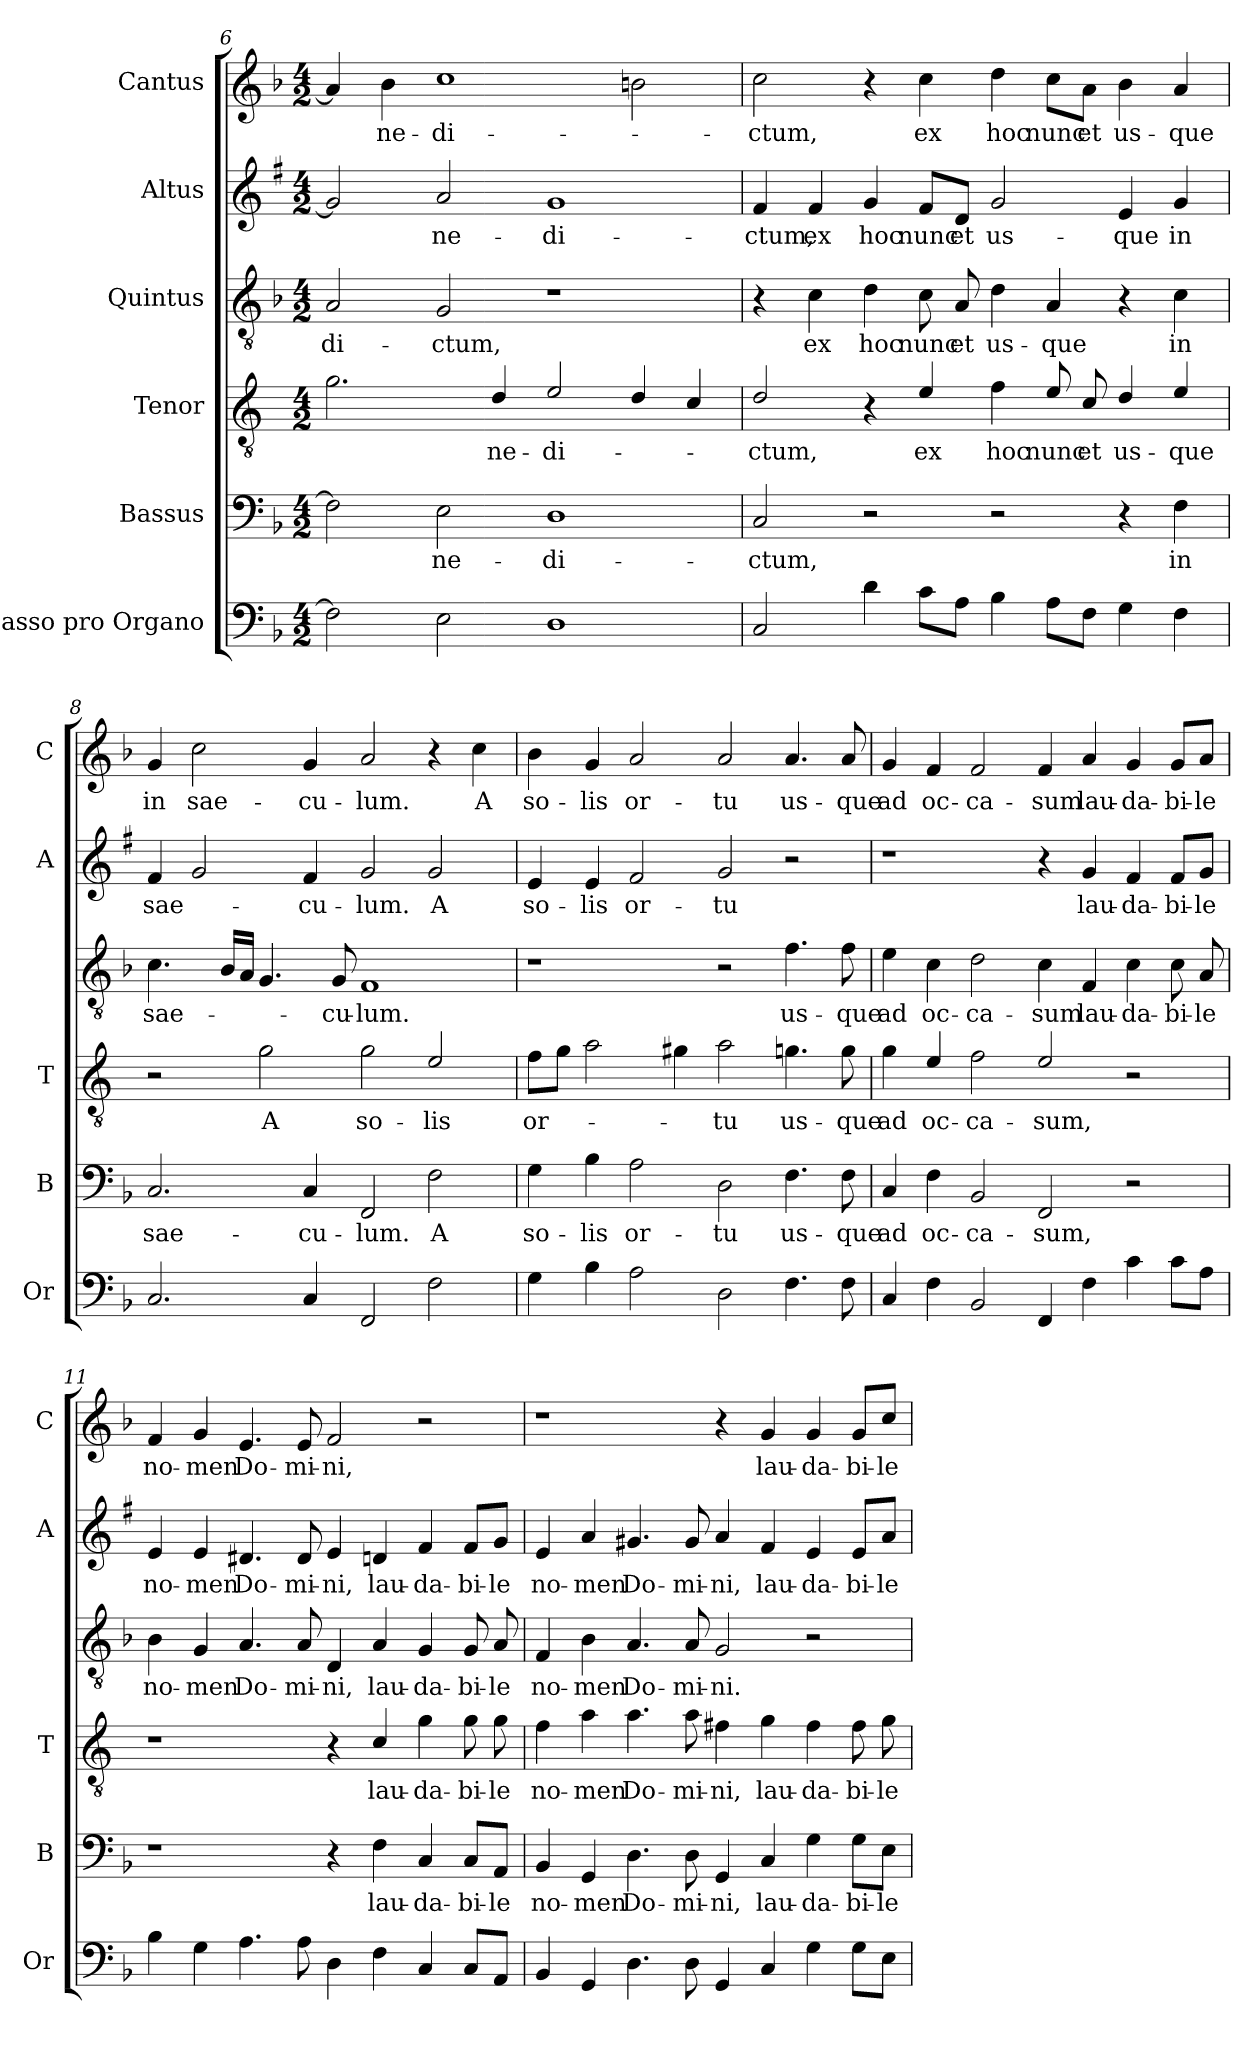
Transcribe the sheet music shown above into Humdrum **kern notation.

**kern	**kern	**text	**kern	**text	**kern	**text	**kern	**text	**kern	**text
*part6	*part5	*part5	*part4	*part4	*part3	*part3	*part2	*part2	*part1	*part1
*staff6	*staff5	*staff5	*staff4	*staff4	*staff3	*staff3	*staff2	*staff2	*staff1	*staff1
*I"Basso pro Organo	*I"Bassus	*	*I"Tenor	*	*I"Quintus	*	*I"Altus	*	*I"Cantus	*
*I'Or	*I'B	*	*I'T	*	*	*	*I'A	*	*I'C	*
*clefF4	*clefF4	*	*clefGv2	*	*clefGv2	*	*clefG2	*	*clefG2	*
*	*	*	*ITrd4c7	*	*	*	*ITrd1c2	*	*	*
*k[b-]	*k[b-]	*	*k[b-]	*	*k[b-]	*	*k[b-]	*	*k[b-]	*
*F:	*F:	*	*F:	*	*F:	*	*F:	*	*F:	*
*M4/2	*M4/2	*	*M4/2	*	*M4/2	*	*M4/2	*	*M4/2	*
=6	=6	=6	=6	=6	=6	=6	=6	=6	=6	=6
!	!	!	!	!	!	!LO:LY:b	!	!	!	!
2F\]	2F\]	.	2.c\	.	2A/	-di-	2f/]	.	4a/]	.
!	!	!	!	!	!	!	!	!	!	!LO:LY:b
.	.	.	.	.	.	.	.	.	4b-\	-ne-
!	!	!LO:LY:b	!	!	!	!LO:LY:b	!	!LO:LY:b	!	!LO:LY:b
2E\	2E\	-ne-	.	.	2G/	-ctum,	2g/	-ne-	1cc	-di-
!	!	!	!	!LO:LY:b	!	!	!	!	!	!
.	.	.	4G/	-ne-	.	.	.	.	.	.
!	!	!LO:LY:b	!	!LO:LY:b	!	!	!	!LO:LY:b	!	!
1D	1D	-di-	2A/	-di-	1r	.	1f	-di-	.	.
.	.	.	4G/	.	.	.	.	.	2bn\	.
.	.	.	4F/	.	.	.	.	.	.	.
!!LO:PB:g=z
=7	=7	=7	=7	=7	=7	=7	=7	=7	=7	=7
!	!	!LO:LY:b	!	!LO:LY:b	!	!	!	!LO:LY:b	!	!LO:LY:b
2C/	2C/	-ctum,	2G/	-ctum,	4r	.	4e/	-ctum,	2cc\	-ctum,
!	!	!	!	!	!	!LO:LY:b	!	!LO:LY:b	!	!
.	.	.	.	.	4c\	ex	4e/	ex	.	.
!	!	!	!	!	!	!LO:LY:b	!	!LO:LY:b	!	!
4d\	2r	.	4r	.	4d\	hoc	4f/	hoc	4r	.
!	!	!	!	!LO:LY:b	!	!LO:LY:b	!	!LO:LY:b	!	!LO:LY:b
8c\L	.	.	4A/	ex	8c\	nunc	8e/L	nunc	4cc\	ex
!	!	!	!	!	!	!LO:LY:b	!	!LO:LY:b	!	!
8A\J	.	.	.	.	8A/	et	8c/J	et	.	.
!	!	!	!	!LO:LY:b	!	!LO:LY:b	!	!LO:LY:b	!	!LO:LY:b
4B-\	2r	.	4B-\	hoc	4d\	us-	2f/	us-	4dd\	hoc
!	!	!	!	!LO:LY:b	!	!LO:LY:b	!	!	!	!LO:LY:b
8A\L	.	.	8A/	nunc	4A/	-que	.	.	8cc\L	nunc
!	!	!	!	!LO:LY:b	!	!	!	!	!	!LO:LY:b
8F\J	.	.	8F/	et	.	.	.	.	8a\J	et
!	!	!	!	!LO:LY:b	!	!	!	!LO:LY:b	!	!LO:LY:b
4G\	4r	.	4G/	us-	4r	.	4d/	-que	4b-\	us-
!	!	!LO:LY:b	!	!LO:LY:b	!	!LO:LY:b	!	!LO:LY:b	!	!LO:LY:b
4F\	4F\	in	4A/	-que	4c\	in	4f/	in	4a/	-que
=8	=8	=8	=8	=8	=8	=8	=8	=8	=8	=8
!	!	!LO:LY:b	!	!	!	!LO:LY:b	!	!LO:LY:b	!	!LO:LY:b
2.C/	2.C/	sae-	2r	.	4.c\	sae-	4e/	sae-	4g/	in
!	!	!	!	!	!	!	!	!	!	!LO:LY:b
.	.	.	.	.	.	.	2f/	.	2cc\	sae-
.	.	.	.	.	16B-/LL	.	.	.	.	.
.	.	.	.	.	16A/JJ	.	.	.	.	.
!	!	!	!	!LO:LY:b	!	!	!	!	!	!
.	.	.	2c\	A	4.G/	.	.	.	.	.
!	!	!LO:LY:b	!	!	!	!	!	!LO:LY:b	!	!LO:LY:b
4C/	4C/	-cu-	.	.	.	.	4e/	-cu-	4g/	-cu-
!	!	!	!	!	!	!LO:LY:b	!	!	!	!
.	.	.	.	.	8G/	-cu-	.	.	.	.
!	!	!LO:LY:b	!	!LO:LY:b	!	!LO:LY:b	!	!LO:LY:b	!	!LO:LY:b
2FF/	2FF/	-lum.	2c\	so-	1F	-lum.	2f/	-lum.	2a/	-lum.
!	!	!LO:LY:b	!	!LO:LY:b	!	!	!	!LO:LY:b	!	!
2F\	2F\	A	2A/	-lis	.	.	2f/	A	4r	.
!	!	!	!	!	!	!	!	!	!	!LO:LY:b
.	.	.	.	.	.	.	.	.	4cc\	A
=9	=9	=9	=9	=9	=9	=9	=9	=9	=9	=9
!	!	!LO:LY:b	!	!LO:LY:b	!	!	!	!LO:LY:b	!	!LO:LY:b
4G\	4G\	so-	8B-\L	or-	1r	.	4d/	so-	4b-\	so-
.	.	.	8c\J	.	.	.	.	.	.	.
!	!	!LO:LY:b	!	!	!	!	!	!LO:LY:b	!	!LO:LY:b
4B-\	4B-\	-lis	2d\	.	.	.	4d/	-lis	4g/	-lis
!	!	!LO:LY:b	!	!	!	!	!	!LO:LY:b	!	!LO:LY:b
2A\	2A\	or-	.	.	.	.	2e/	or-	2a/	or-
.	.	.	4c#X\	.	.	.	.	.	.	.
!	!	!LO:LY:b	!	!LO:LY:b	!	!	!	!LO:LY:b	!	!LO:LY:b
2D\	2D\	-tu	2d\	-tu	2r	.	2f/	-tu	2a/	-tu
!	!	!LO:LY:b	!	!LO:LY:b	!	!LO:LY:b	!	!	!	!LO:LY:b
4.F\	4.F\	us-	4.cn\	us-	4.f\	us-	2r	.	4.a/	us-
!	!	!LO:LY:b	!	!LO:LY:b	!	!LO:LY:b	!	!	!	!LO:LY:b
8F\	8F\	-que	8c\	-que	8f\	-que	.	.	8a/	-que
!!LO:LB:g=z
=10	=10	=10	=10	=10	=10	=10	=10	=10	=10	=10
!	!	!LO:LY:b	!	!LO:LY:b	!	!LO:LY:b	!	!	!	!LO:LY:b
4C/	4C/	ad	4c\	ad	4e\	ad	1r	.	4g/	ad
!	!	!LO:LY:b	!	!LO:LY:b	!	!LO:LY:b	!	!	!	!LO:LY:b
4F\	4F\	oc-	4A/	oc-	4c\	oc-	.	.	4f/	oc-
!	!	!LO:LY:b	!	!LO:LY:b	!	!LO:LY:b	!	!	!	!LO:LY:b
2BB-/	2BB-/	-ca-	2B-\	-ca-	2d\	-ca-	.	.	2f/	-ca-
!	!	!LO:LY:b	!	!LO:LY:b	!	!LO:LY:b	!	!	!	!LO:LY:b
4FF/	2FF/	-sum,	2A/	-sum,	4c\	-sum	4r	.	4f/	-sum
!	!	!	!	!	!	!LO:LY:b	!	!LO:LY:b	!	!LO:LY:b
4F\	.	.	.	.	4F/	lau-	4f/	lau-	4a/	lau-
!	!	!	!	!	!	!LO:LY:b	!	!LO:LY:b	!	!LO:LY:b
4c\	2r	.	2r	.	4c\	-da-	4e/	-da-	4g/	-da-
!	!	!	!	!	!	!LO:LY:b	!	!LO:LY:b	!	!LO:LY:b
8c\L	.	.	.	.	8c\	-bi-	8e/L	-bi-	8g/L	-bi-
!	!	!	!	!	!	!LO:LY:b	!	!LO:LY:b	!	!LO:LY:b
8A\J	.	.	.	.	8A/	-le	8f/J	-le	8a/J	-le
=11	=11	=11	=11	=11	=11	=11	=11	=11	=11	=11
!	!	!	!	!	!	!LO:LY:b	!	!LO:LY:b	!	!LO:LY:b
4B-\	1r	.	1r	.	4B-\	no-	4d/	no-	4f/	no-
!	!	!	!	!	!	!LO:LY:b	!	!LO:LY:b	!	!LO:LY:b
4G\	.	.	.	.	4G/	-men	4d/	-men	4g/	-men
!	!	!	!	!	!	!LO:LY:b	!	!LO:LY:b	!	!LO:LY:b
4.A\	.	.	.	.	4.A/	Do-	4.c#X/	Do-	4.e/	Do-
!	!	!	!	!	!	!LO:LY:b	!	!LO:LY:b	!	!LO:LY:b
8A\	.	.	.	.	8A/	-mi-	8c#/	-mi-	8e/	-mi-
!	!	!	!	!	!	!LO:LY:b	!	!LO:LY:b	!	!LO:LY:b
4D\	4r	.	4r	.	4D/	-ni,	4d/	-ni,	2f/	-ni,
!	!	!LO:LY:b	!	!LO:LY:b	!	!LO:LY:b	!	!LO:LY:b	!	!
4F\	4F\	lau-	4F/	lau-	4A/	lau-	4cn/	lau-	.	.
!	!	!LO:LY:b	!	!LO:LY:b	!	!LO:LY:b	!	!LO:LY:b	!	!
4C/	4C/	-da-	4c\	-da-	4G/	-da-	4e/	-da-	2r	.
!	!	!LO:LY:b	!	!LO:LY:b	!	!LO:LY:b	!	!LO:LY:b	!	!
8C/L	8C/L	-bi-	8c\	-bi-	8G/	-bi-	8e/L	-bi-	.	.
!	!	!LO:LY:b	!	!LO:LY:b	!	!LO:LY:b	!	!LO:LY:b	!	!
8AA/J	8AA/J	-le	8c\	-le	8A/	-le	8f/J	-le	.	.
=12	=12	=12	=12	=12	=12	=12	=12	=12	=12	=12
!	!	!LO:LY:b	!	!LO:LY:b	!	!LO:LY:b	!	!LO:LY:b	!	!
4BB-/	4BB-/	no-	4B-\	no-	4F/	no-	4d/	no-	1r	.
!	!	!LO:LY:b	!	!LO:LY:b	!	!LO:LY:b	!	!LO:LY:b	!	!
4GG/	4GG/	-men	4d\	-men	4B-\	-men	4g/	-men	.	.
!	!	!LO:LY:b	!	!LO:LY:b	!	!LO:LY:b	!	!LO:LY:b	!	!
4.D\	4.D\	Do-	4.d\	Do-	4.A/	Do-	4.f#X/	Do-	.	.
!	!	!LO:LY:b	!	!LO:LY:b	!	!LO:LY:b	!	!LO:LY:b	!	!
8D\	8D\	-mi-	8d\	-mi-	8A/	-mi-	8f#/	-mi-	.	.
!	!	!LO:LY:b	!	!LO:LY:b	!	!LO:LY:b	!	!LO:LY:b	!	!
4GG/	4GG/	-ni,	4Bn\	-ni,	2G/	-ni.	4g/	-ni,	4r	.
!	!	!LO:LY:b	!	!LO:LY:b	!	!	!	!LO:LY:b	!	!LO:LY:b
4C/	4C/	lau-	4c\	lau-	.	.	4e/	lau-	4g/	lau-
!	!	!LO:LY:b	!	!LO:LY:b	!	!	!	!LO:LY:b	!	!LO:LY:b
4G\	4G\	-da-	4B\	-da-	2r	.	4d/	-da-	4g/	-da-
!	!	!LO:LY:b	!	!LO:LY:b	!	!	!	!LO:LY:b	!	!LO:LY:b
8G\L	8G\L	-bi-	8B\	-bi-	.	.	8d/L	-bi-	8g/L	-bi-
!	!	!LO:LY:b	!	!LO:LY:b	!	!	!	!LO:LY:b	!	!LO:LY:b
8E\J	8E\J	-le	8c\	-le	.	.	8g/J	-le	8cc/J	-le
=	=	=	=	=	=	=	=	=	=	=
*-	*-	*-	*-	*-	*-	*-	*-	*-	*-	*-
